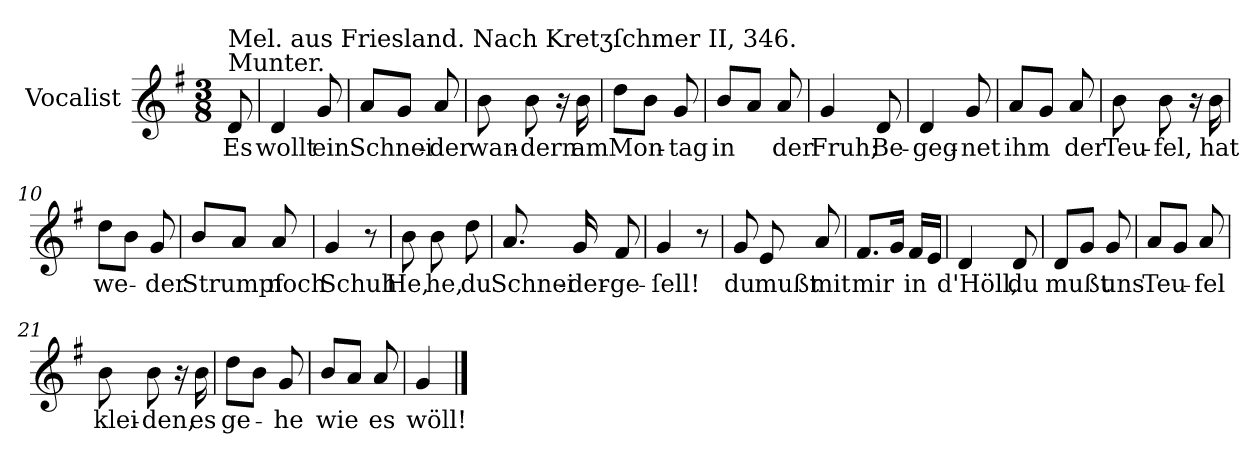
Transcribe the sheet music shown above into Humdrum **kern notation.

**kern	**text
*part1	*part1
*staff1	*staff1
*I"Vocalist	*
*k[f#]	*
*G:	*
*M3/8	*
=	=
!LO:TX:a:t=Munter.	!
!LO:TX:a:t=Mel. aus Friesland. Nach Kretʒſchmer II, 346.	!
8d	Es
=1	=1
4d	wollt
8g	ein
=2	=2
8aL	Schnei-
8gJ	.
8a	-der
=3	=3
8b	wan-
8b	-dern
16r	.
16b	am
=4	=4
8ddL	Mon-
8bJ	.
8g	-tag
=5	=5
8bL	in
8aJ	.
8a	der
=6	=6
4g	Fruh;
8d	Be-
=7	=7
4d	-geg-
8g	-net
=8	=8
8aL	ihm
8gJ	.
8a	der
=9	=9
8b	Teu-
8b	-fel,
16r	.
16b	hat
=10	=10
8ddL	we-
8bJ	.
8g	-der
=11	=11
8bL	Strumpf
8aJ	.
8a	noch
=12	=12
4g	Schuh
8r	.
=13	=13
8b	He,
8b	he,
8dd	du
=14	=14
8.a	Schnei-
16g	-der-
8f#	-ge-
=15	=15
4g	-ſell!
8r	.
=16	=16
8g	du
8e	mußt
8a	mit
=17	=17
8.f#L	mir
16gJk	.
16f#LL	in
16eJJ	.
=18	=18
4d	d'Höll,
8d	du
=19	=19
8dL	mußt
8gJ	.
8g	uns
=20	=20
8aL	Teu-
8gJ	.
8a	-fel
=21	=21
8b	klei-
8b	-den,
16r	.
16b	es
=22	=22
8ddL	ge-
8bJ	.
8g	-he
=23	=23
8bL	wie
8aJ	.
8a	es
=24	=24
4g	wöll!
==	==
*-	*-
